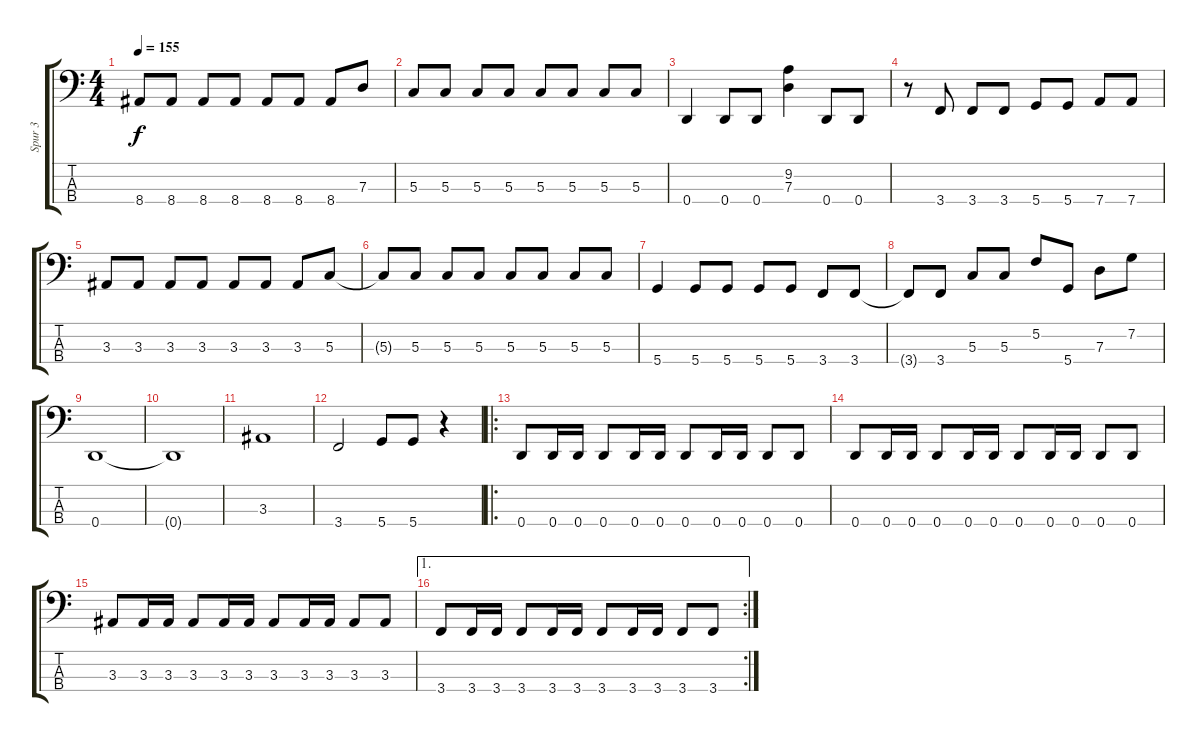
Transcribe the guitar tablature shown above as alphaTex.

\track ("Spur 3" "Spur 3") {instrument electricbasspick}
\staff {score tabs}
\tuning (F2 C2 G1 D1) {hide}
\ts (4 4)
\tempo 155
\clef f4
\ks c
8.4.8{dy f} 8.4.8 8.4.8 8.4.8 8.4.8 8.4.8 8.4.8 7.3.8 |
5.3.8 5.3.8 5.3.8 5.3.8 5.3.8 5.3.8 5.3.8 5.3.8 |
0.4.4 0.4.8 0.4.8 (9.2 7.3).4 0.4.8 0.4.8 |
r.8 3.4.8 3.4.8 3.4.8 5.4.8 5.4.8 7.4.8 7.4.8 |
3.3.8 3.3.8 3.3.8 3.3.8 3.3.8 3.3.8 3.3.8 5.3.8 |
5.3{t}.8 5.3.8 5.3.8 5.3.8 5.3.8 5.3.8 5.3.8 5.3.8 |
5.4.4 5.4.8 5.4.8 5.4.8 5.4.8 3.4.8 3.4.8 |
3.4{t}.8 3.4.8 5.3.8 5.3.8 5.2.8 5.4.8 7.3.8 7.2.8 |
0.4.1 |
0.4{t}.1 |
3.3.1 |
3.4.2 5.4.8 5.4.8 r.4 |
\ro
0.4.8 0.4.16 0.4.16 0.4.8 0.4.16 0.4.16 0.4.8 0.4.16 0.4.16 0.4.8 0.4.8 |
0.4.8 0.4.16 0.4.16 0.4.8 0.4.16 0.4.16 0.4.8 0.4.16 0.4.16 0.4.8 0.4.8 |
3.3.8 3.3.16 3.3.16 3.3.8 3.3.16 3.3.16 3.3.8 3.3.16 3.3.16 3.3.8 3.3.8 |
\ae 1
\rc 2
3.4.8 3.4.16 3.4.16 3.4.8 3.4.16 3.4.16 3.4.8 3.4.16 3.4.16 3.4.8 3.4.8
